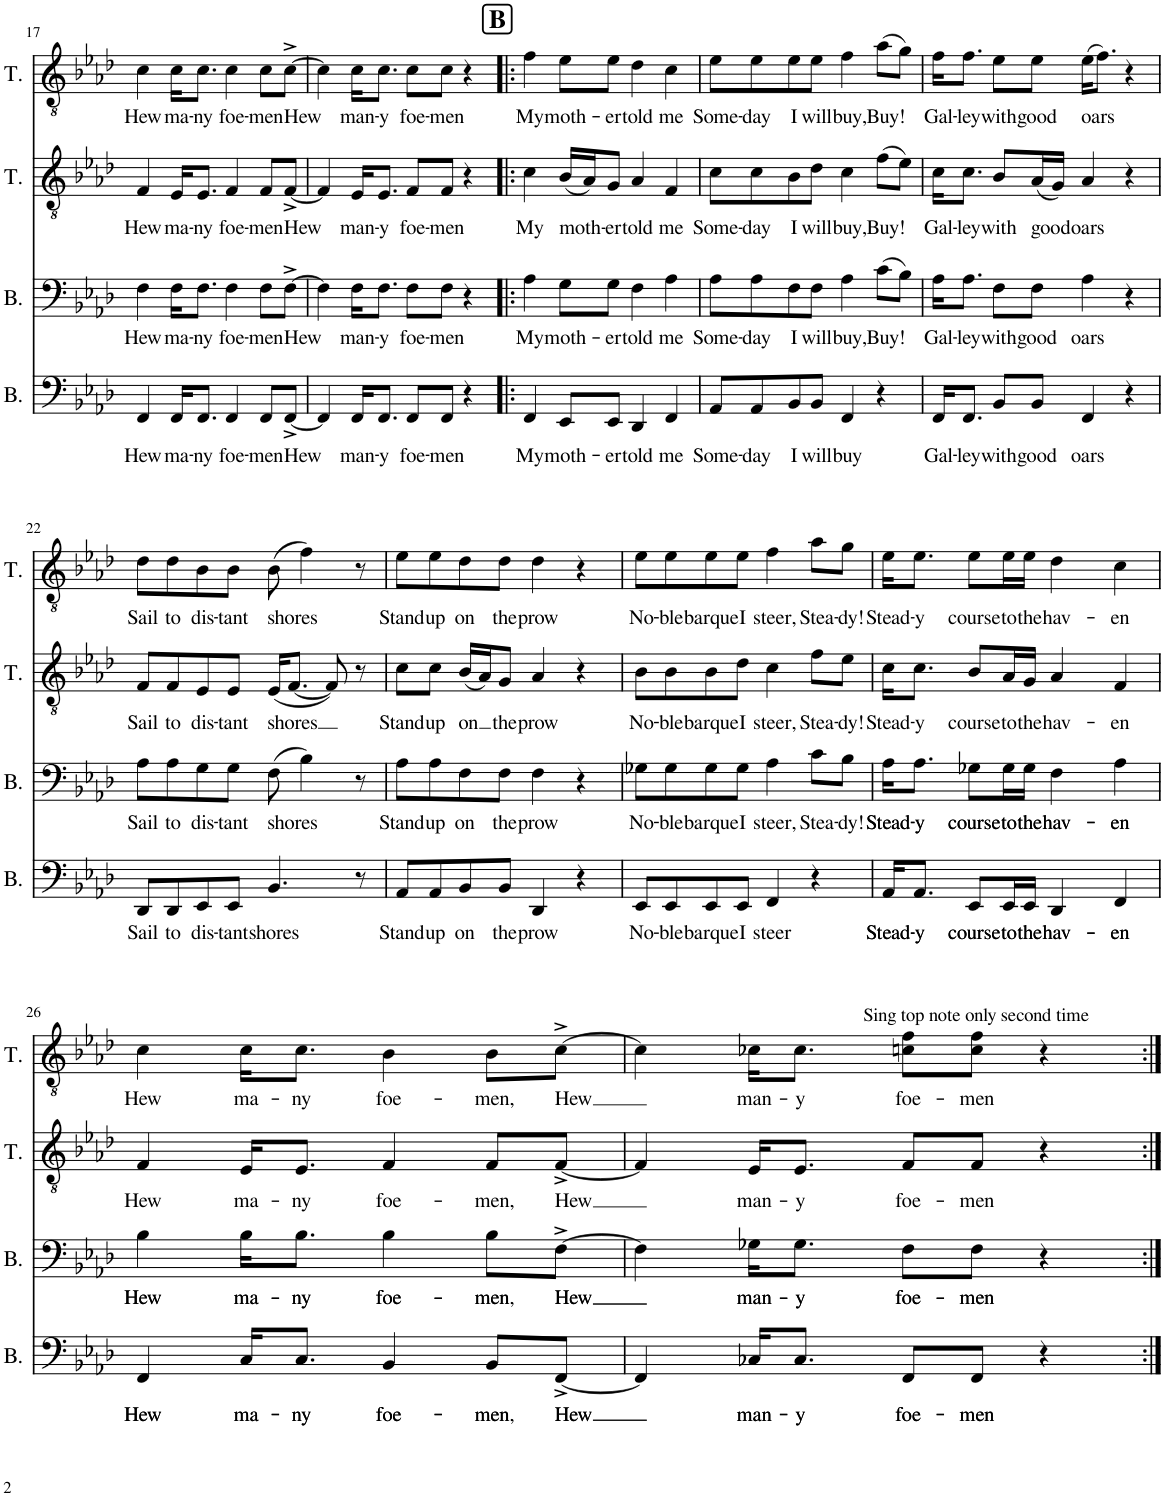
**kern	**text	**kern	**text	**kern	**text	**kern	**text
*part4	*part4	*part3	*part3	*part2	*part2	*part1	*part1
*staff4	*staff4	*staff3	*staff3	*staff2	*staff2	*staff1	*staff1
*I"Bass	*	*I"Bass	*	*I"Tenor	*	*I"Tenor	*
*I'B.	*	*I'B.	*	*I'T.	*	*I'T.	*
!!LO:PB:g=z
*clefF4	*	*clefF4	*	*clefGv2	*	*clefGv2	*
*k[b-e-a-d-]	*	*k[b-e-a-d-]	*	*k[b-e-a-d-]	*	*k[b-e-a-d-]	*
*M4/4	*	*M4/4	*	*M4/4	*	*M4/4	*
=17	=17	=17	=17	=17	=17	=17	=17
!	!LO:LY:b	!	!LO:LY:b	!	!LO:LY:b	!	!LO:LY:b
4FF/	Hew	4F\	Hew	4F/	Hew	4c\	Hew
!	!LO:LY:b	!	!LO:LY:b	!	!LO:LY:b	!	!LO:LY:b
16FF/KL	ma-	16F\KL	ma-	16E-/KL	ma-	16c\KL	ma-
!	!LO:LY:b	!	!LO:LY:b	!	!LO:LY:b	!	!LO:LY:b
8.FF/J	-ny	8.F\J	-ny	8.E-/J	-ny	8.c\J	-ny
!	!LO:LY:b	!	!LO:LY:b	!	!LO:LY:b	!	!LO:LY:b
4FF/	foe-	4F\	foe-	4F/	foe-	4c\	foe-
!	!LO:LY:b	!	!LO:LY:b	!	!LO:LY:b	!	!LO:LY:b
8FF/L	-men	8F\L	-men	8F/L	-men	8c\L	-men
!	!LO:LY:b	!	!LO:LY:b	!	!LO:LY:b	!	!LO:LY:b
[8FF^/J	Hew	[8F^\J	Hew	[8F^/J	Hew	[8c^\J	Hew
=18	=18	=18	=18	=18	=18	=18	=18
4FF/]	.	4F\]	.	4F/]	.	4c\]	.
!	!LO:LY:b	!	!LO:LY:b	!	!LO:LY:b	!	!LO:LY:b
16FF/KL	man-	16F\KL	man-	16E-/KL	man-	16c\KL	man-
!	!LO:LY:b	!	!LO:LY:b	!	!LO:LY:b	!	!LO:LY:b
8.FF/J	-y	8.F\J	-y	8.E-/J	-y	8.c\J	-y
!	!LO:LY:b	!	!LO:LY:b	!	!LO:LY:b	!	!LO:LY:b
8FF/L	foe-	8F\L	foe-	8F/L	foe-	8c\L	foe-
!	!LO:LY:b	!	!LO:LY:b	!	!LO:LY:b	!	!LO:LY:b
8FF/J	-men	8F\J	-men	8F/J	-men	8c\J	-men
4r	.	4r	.	4r	.	4r	.
!!LO:REH:place=s1:a:B:cj:fs=14:t=B
=19!|:	=19!|:	=19!|:	=19!|:	=19!|:	=19!|:	=19!|:	=19!|:
!	!LO:LY:b	!	!LO:LY:b	!	!LO:LY:b	!	!LO:LY:b
4FF/	My	4A-\	My	4c\	My	4f\	My
!	!LO:LY:b	!	!LO:LY:b	!	!LO:LY:b	!	!LO:LY:b
8EE-/L	moth-	8G\L	moth-	(16B-/LL	moth-	8e-\L	moth-
.	.	.	.	16A-/J)	.	.	.
!	!LO:LY:b	!	!LO:LY:b	!	!LO:LY:b	!	!LO:LY:b
8EE-/J	er	8G\J	er	8G/J	-er	8e-\J	-er
!	!LO:LY:b	!	!LO:LY:b	!	!LO:LY:b	!	!LO:LY:b
4DD-/	told	4F\	told	4A-/	told	4d-\	told
!	!LO:LY:b	!	!LO:LY:b	!	!LO:LY:b	!	!LO:LY:b
4FF/	me	4A-\	me	4F/	me	4c\	me
=20	=20	=20	=20	=20	=20	=20	=20
!	!LO:LY:b	!	!LO:LY:b	!	!LO:LY:b	!	!LO:LY:b
8AA-/L	Some-	8A-\L	Some-	8c\L	Some-	8e-\L	Some-
!	!LO:LY:b	!	!LO:LY:b	!	!LO:LY:b	!	!LO:LY:b
8AA-/	-day	8A-\	-day	8c\	-day	8e-\	-day
!	!LO:LY:b	!	!LO:LY:b	!	!LO:LY:b	!	!LO:LY:b
8BB-/	I	8F\	I	8B-\	I	8e-\	I
!	!LO:LY:b	!	!LO:LY:b	!	!LO:LY:b	!	!LO:LY:b
8BB-/J	will	8F\J	will	8d-\J	will	8e-\J	will
!	!LO:LY:b	!	!LO:LY:b	!	!LO:LY:b	!	!LO:LY:b
4FF/	buy	4A-\	buy,	4c\	buy,	4f\	buy,
!	!	!	!LO:LY:b	!	!LO:LY:b	!	!LO:LY:b
4r	.	(8c\L	Buy!	(8f\L	Buy!	(8a-\L	Buy!
.	.	8B-\J)	.	8e-\J)	.	8g\J)	.
=21	=21	=21	=21	=21	=21	=21	=21
!	!LO:LY:b	!	!LO:LY:b	!	!LO:LY:b	!	!LO:LY:b
16FF/KL	Gal-	16A-\KL	Gal-	16c\KL	Gal-	16f\KL	Gal-
!	!LO:LY:b	!	!LO:LY:b	!	!LO:LY:b	!	!LO:LY:b
8.FF/J	-ley	8.A-\J	-ley	8.c\J	-ley	8.f\J	-ley
!	!LO:LY:b	!	!LO:LY:b	!	!LO:LY:b	!	!LO:LY:b
8BB-/L	with	8F\L	with	8B-/L	with	8e-\L	with
!	!LO:LY:b	!	!LO:LY:b	!	!LO:LY:b	!	!LO:LY:b
8BB-/J	good	8F\J	good	(16A-/L	good	8e-\J	good
.	.	.	.	16G/JJ)	.	.	.
!	!LO:LY:b	!	!LO:LY:b	!	!LO:LY:b	!	!LO:LY:b
4FF/	oars	4A-\	oars	4A-/	oars	(16e-\KL	oars
.	.	.	.	.	.	8.f\J)	.
4r	.	4r	.	4r	.	4r	.
!!LO:LB:g=z
=22	=22	=22	=22	=22	=22	=22	=22
!	!LO:LY:b	!	!LO:LY:b	!	!LO:LY:b	!	!LO:LY:b
8DD-/L	Sail	8A-\L	Sail	8F/L	Sail	8d-\L	Sail
!	!LO:LY:b	!	!LO:LY:b	!	!LO:LY:b	!	!LO:LY:b
8DD-/	to	8A-\	to	8F/	to	8d-\	to
!	!LO:LY:b	!	!LO:LY:b	!	!LO:LY:b	!	!LO:LY:b
8EE-/	dis-	8G\	dis-	8E-/	dis-	8B-\	dis-
!	!LO:LY:b	!	!LO:LY:b	!	!LO:LY:b	!	!LO:LY:b
8EE-/J	-tant	8G\J	-tant	8E-/J	-tant	8B-\J	-tant
!	!LO:LY:b	!	!LO:LY:b	!	!LO:LY:b	!	!LO:LY:b
4.BB-/	shores	(8F\	shores	(16E-/KL	shores	(8B-\	shores
.	.	.	.	[8.F/J	.	.	.
.	.	4B-\)	.	.	.	4f\)	.
.	.	.	.	8F/])	.	.	.
8r	.	8r	.	8r	.	8r	.
=23	=23	=23	=23	=23	=23	=23	=23
!	!LO:LY:b	!	!LO:LY:b	!	!LO:LY:b	!	!LO:LY:b
8AA-/L	Stand	8A-\L	Stand	8c\L	Stand	8e-\L	Stand
!	!LO:LY:b	!	!LO:LY:b	!	!LO:LY:b	!	!LO:LY:b
8AA-/	up	8A-\	up	8c\J	up	8e-\	up
!	!LO:LY:b	!	!LO:LY:b	!	!LO:LY:b	!	!LO:LY:b
8BB-/	on	8F\	on	(16B-/LL	on	8d-\	on
.	.	.	.	16A-/J)	.	.	.
!	!LO:LY:b	!	!LO:LY:b	!	!LO:LY:b	!	!LO:LY:b
8BB-/J	the	8F\J	the	8G/J	the	8d-\J	the
!	!LO:LY:b	!	!LO:LY:b	!	!LO:LY:b	!	!LO:LY:b
4DD-/	prow	4F\	prow	4A-/	prow	4d-\	prow
4r	.	4r	.	4r	.	4r	.
=24	=24	=24	=24	=24	=24	=24	=24
!	!LO:LY:b	!	!LO:LY:b	!	!LO:LY:b	!	!LO:LY:b
8EE-/L	No-	8G-X\L	No-	8B-\L	No-	8e-\L	No-
!	!LO:LY:b	!	!LO:LY:b	!	!LO:LY:b	!	!LO:LY:b
8EE-/	-ble	8G-\	-ble	8B-\	-ble	8e-\	-ble
!	!LO:LY:b	!	!LO:LY:b	!	!LO:LY:b	!	!LO:LY:b
8EE-/	barque	8G-\	barque	8B-\	barque	8e-\	barque
!	!LO:LY:b	!	!LO:LY:b	!	!LO:LY:b	!	!LO:LY:b
8EE-/J	I	8G-\J	I	8d-\J	I	8e-\J	I
!	!LO:LY:b	!	!LO:LY:b	!	!LO:LY:b	!	!LO:LY:b
4FF/	steer	4A-\	steer,	4c\	steer,	4f\	steer,
!	!	!	!LO:LY:b	!	!LO:LY:b	!	!LO:LY:b
4r	.	8c\L	Stea-	8f\L	Stea-	8a-\L	Stea-
!	!	!	!LO:LY:b	!	!LO:LY:b	!	!LO:LY:b
.	.	8B-\J	-dy!	8e-\J	-dy!	8g\J	-dy!
=25	=25	=25	=25	=25	=25	=25	=25
!	!LO:LY:b	!	!LO:LY:b	!	!LO:LY:b	!	!LO:LY:b
16AA-/KL	Stead-	16A-\KL	Stead-	16c\KL	Stead-	16e-\KL	Stead-
!	!LO:LY:b	!	!LO:LY:b	!	!LO:LY:b	!	!LO:LY:b
8.AA-/J	-y	8.A-\J	-y	8.c\J	-y	8.e-\J	-y
!	!LO:LY:b	!	!LO:LY:b	!	!LO:LY:b	!	!LO:LY:b
8EE-/L	course	8G-X\L	course	8B-/L	course	8e-\L	course
!	!LO:LY:b	!	!LO:LY:b	!	!LO:LY:b	!	!LO:LY:b
16EE-/L	to	16G-\L	to	16A-/L	to	16e-\L	to
!	!LO:LY:b	!	!LO:LY:b	!	!LO:LY:b	!	!LO:LY:b
16EE-/JJ	the	16G-\JJ	the	16G/JJ	the	16e-\JJ	the
!	!LO:LY:b	!	!LO:LY:b	!	!LO:LY:b	!	!LO:LY:b
4DD-/	hav-	4F\	hav-	4A-/	hav-	4d-\	hav-
!	!LO:LY:b	!	!LO:LY:b	!	!LO:LY:b	!	!LO:LY:b
4FF/	-en	4A-\	-en	4F/	-en	4c\	-en
!!LO:LB:g=z
=26	=26	=26	=26	=26	=26	=26	=26
!	!LO:LY:b	!	!LO:LY:b	!	!LO:LY:b	!	!LO:LY:b
4FF/	Hew	4B-\	Hew	4F/	Hew	4c\	Hew
!	!LO:LY:b	!	!LO:LY:b	!	!LO:LY:b	!	!LO:LY:b
16C/KL	ma-	16B-\KL	ma-	16E-/KL	ma-	16c\KL	ma-
!	!LO:LY:b	!	!LO:LY:b	!	!LO:LY:b	!	!LO:LY:b
8.C/J	-ny	8.B-\J	-ny	8.E-/J	-ny	8.c\J	-ny
!	!LO:LY:b	!	!LO:LY:b	!	!LO:LY:b	!	!LO:LY:b
4BB-/	foe-	4B-\	foe-	4F/	foe-	4B-\	foe-
!	!LO:LY:b	!	!LO:LY:b	!	!LO:LY:b	!	!LO:LY:b
8BB-/L	-men	8B-\L	-men	8F/L	-men,	8B-\L	-men,
!	!LO:LY:b	!	!LO:LY:b	!	!LO:LY:b	!	!LO:LY:b
[8FF^/J	Hew	[8F^\J	Hew	[8F^/J	Hew	[8c^\J	Hew
=27	=27	=27	=27	=27	=27	=27	=27
4FF/]	.	4F\]	.	4F/]	.	4c\]	.
!	!LO:LY:b	!	!LO:LY:b	!	!LO:LY:b	!	!LO:LY:b
16C-X/KL	man-	16G-X\KL	man-	16E-/KL	man-	16c-X\KL	man-
!	!LO:LY:b	!	!LO:LY:b	!	!LO:LY:b	!	!LO:LY:b
8.C-/J	-y	8.G-\J	-y	8.E-/J	-y	8.c-\J	-y
!	!	!	!	!	!	!LO:TX:a:t=Sing top note only second time	!
!	!LO:LY:b	!	!LO:LY:b	!	!LO:LY:b	!	!LO:LY:b
8FF/L	foe-	8F\L	foe-	8F/L	foe-	8cn\ 8f\L	foe-
!	!LO:LY:b	!	!LO:LY:b	!	!LO:LY:b	!	!LO:LY:b
8FF/J	-men	8F\J	-men	8F/J	-men	8c\ 8f\J	-men
4r	.	4r	.	4r	.	4r	.
=:|!	=:|!	=:|!	=:|!	=:|!	=:|!	=:|!	=:|!
*-	*-	*-	*-	*-	*-	*-	*-
